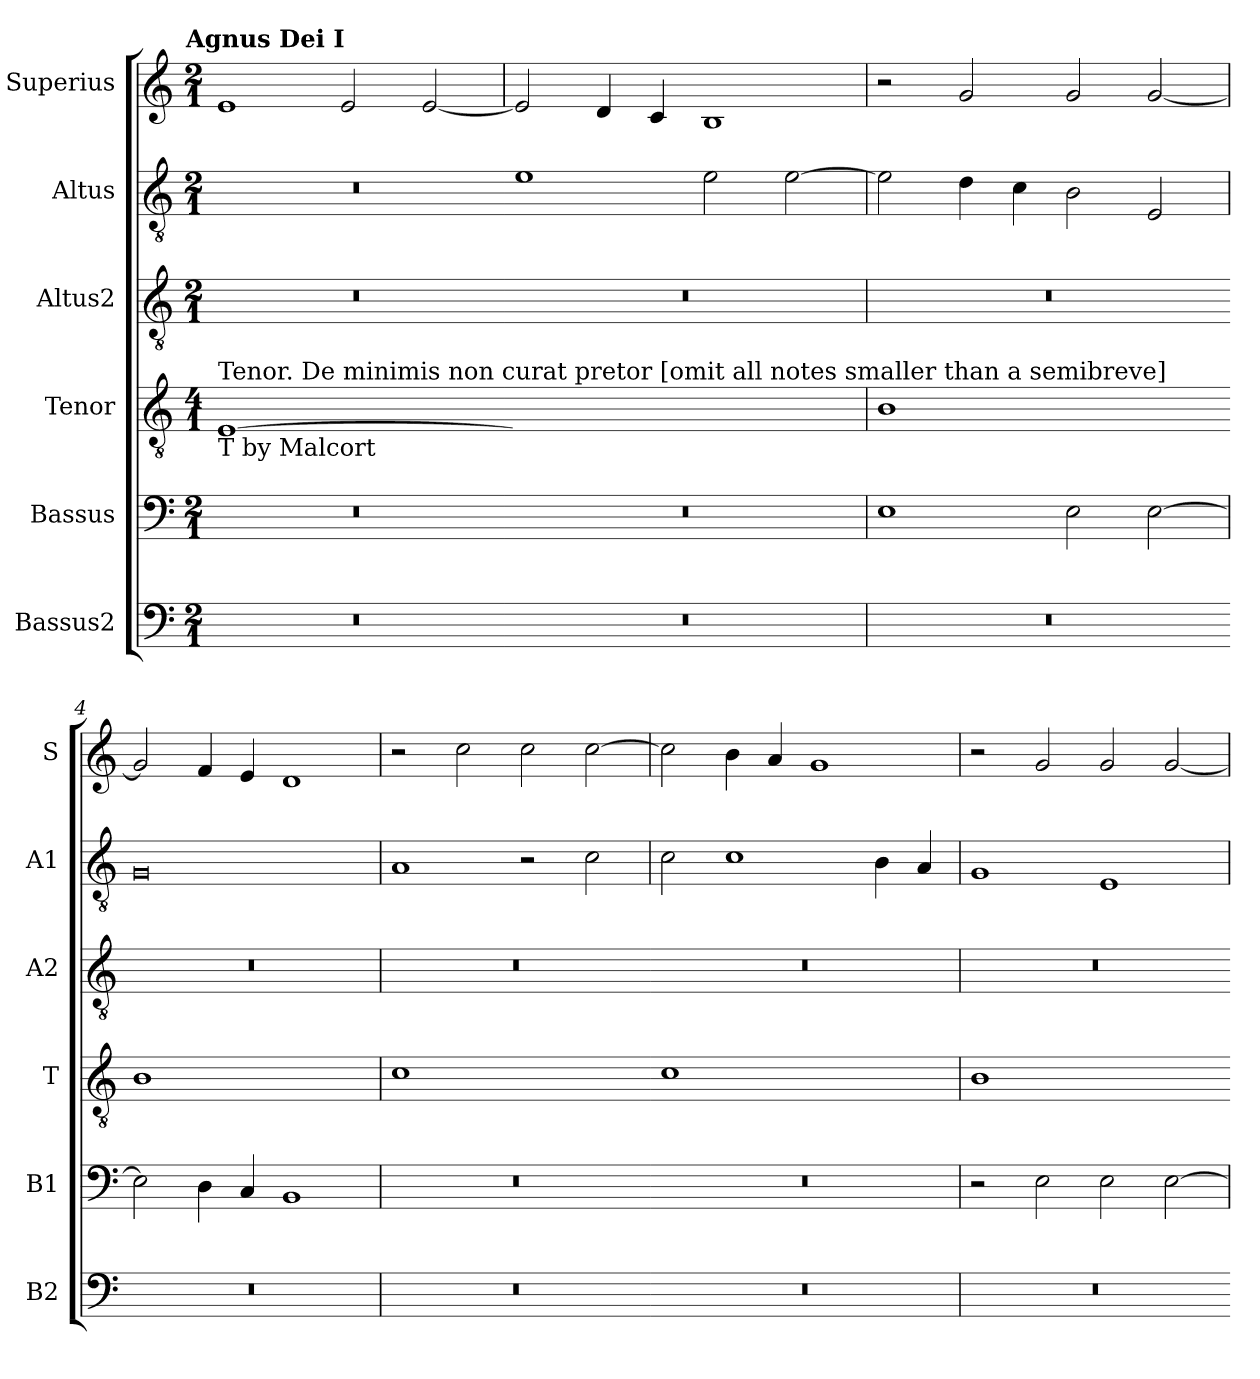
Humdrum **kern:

**kern	**kern	**kern	**kern	**kern	**kern
*part6	*part5	*part4	*part3	*part2	*part1
*staff6	*staff5	*staff4	*staff3	*staff2	*staff1
*I"Bassus2	*I"Bassus	*I"Tenor	*I"Altus2	*I"Altus	*I"Superius
*I'B2	*I'B1	*I'T	*I'A2	*I'A1	*I'S
*clefF4	*clefF4	*clefGv2	*clefGv2	*clefGv2	*clefG2
*k[]	*k[]	*k[]	*k[]	*k[]	*k[]
!!LO:TX:omd:t=Agnus Dei I
*M2/1	*M2/1	*M4/1	*M2/1	*M2/1	*M2/1
=1	=1	=1	=1	=1	=1
!	!	!LO:TX:a:t=Tenor. De minimis non curat pretor [omit all notes smaller than a semibreve]	!	!	!
!	!	!LO:TX:b:t=T by Malcort	!	!	!
!	!	!LO:N:vis=1	!	!	!
0r	0r	[0E\	0r	0r	1e
.	.	.	.	.	2e/
.	.	.	.	.	[2e/
=2	=2	=2-	=2	=2	=2
!	!	!LO:N:vis=1	!	!	!
0r	0r	0E\yy]	0r	1e	2e/]
.	.	.	.	.	4d/
.	.	.	.	.	4c/
.	.	.	.	2e\	1B
.	.	.	.	[2e\	.
=3	=3	=3	=3	=3	=3
!	!	!LO:N:vis=1	!	!	!
0r	1E	0B	0r	2e\]	2r
.	.	.	.	4d\	2g/
.	.	.	.	4c\	.
.	2E\	.	.	2B\	2g/
.	[2E\	.	.	2E/	[2g/
=4	=4	=4-	=4	=4	=4
!	!	!LO:N:vis=1	!	!	!
0r	2E\]	0B	0r	0G	2g/]
.	4D\	.	.	.	4f/
.	4C/	.	.	.	4e/
.	1BB	.	.	.	1d
=5	=5	=5	=5	=5	=5
!	!	!LO:N:vis=1	!	!	!
0r	0r	0c	0r	1A	2r
.	.	.	.	.	2cc\
.	.	.	.	2r	2cc\
.	.	.	.	2c\	[2cc\
=6	=6	=6-	=6	=6	=6
!	!	!LO:N:vis=1	!	!	!
0r	0r	0c	0r	2c\	2cc\]
.	.	.	.	1c	4b\
.	.	.	.	.	4a/
.	.	.	.	.	1g
.	.	.	.	4B\	.
.	.	.	.	4A/	.
=7	=7	=7	=7	=7	=7
!	!	!LO:N:vis=1	!	!	!
0r	2r	0B	0r	1G	2r
.	2E\	.	.	.	2g/
.	2E\	.	.	1E	2g/
.	[2E\	.	.	.	[2g/
=	=	=-	=	=	=
*-	*-	*-	*-	*-	*-
